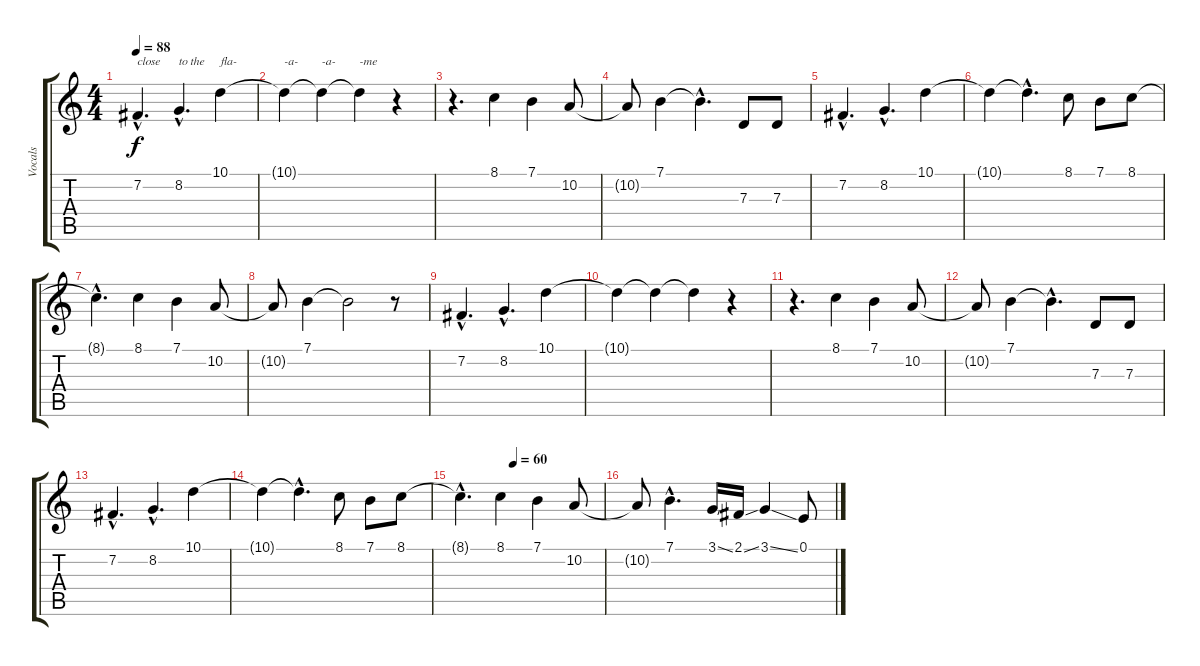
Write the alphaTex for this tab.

\track ("Vocals" "Vocals") {instrument ocarina}
\staff {score tabs}
\tuning (E4 B3 G3 D3 A2 E2) {hide}
\ts (4 4)
\tempo 88
\clef g2
\ks c
7.2{hac}.4{d txt "close" dy f} 8.2{hac}.4{d txt "to the"} 10.1.4{txt "fla-"} |
10.1{t}.4{txt "-a-"} 10.1{t}.4{txt "-a-"} 10.1{t}.4{txt "-me"} r.4 |
r.4{d} 8.1.4 7.1.4 10.2.8 |
10.2{t}.8 7.1.4 7.1{hac t}.4{d} 7.3.8 7.3.8 |
7.2{hac}.4{d} 8.2{hac}.4{d} 10.1.4 |
10.1{t}.4 10.1{hac t}.4{d} 8.1.8 7.1.8 8.1.8 |
8.1{hac t}.4{d} 8.1.4 7.1.4 10.2.8 |
10.2{t}.8 7.1.4 7.1{t}.2 r.8 |
7.2{hac}.4{d} 8.2{hac}.4{d} 10.1.4 |
10.1{t}.4 10.1{t}.4 10.1{t}.4 r.4 |
r.4{d} 8.1.4 7.1.4 10.2.8 |
10.2{t}.8 7.1.4 7.1{hac t}.4{d} 7.3.8 7.3.8 |
7.2{hac}.4{d} 8.2{hac}.4{d} 10.1.4 |
10.1{t}.4 10.1{hac t}.4{d} 8.1.8 7.1.8 8.1.8 |
\tempo (60 0.375)
8.1{hac t}.4{d} 8.1.4 7.1.4 10.2.8 |
10.2{t}.8 7.1{hac}.4{d} 3.1{ss}.16 2.1{ss}.16 3.1{ss}.4 0.1.8
